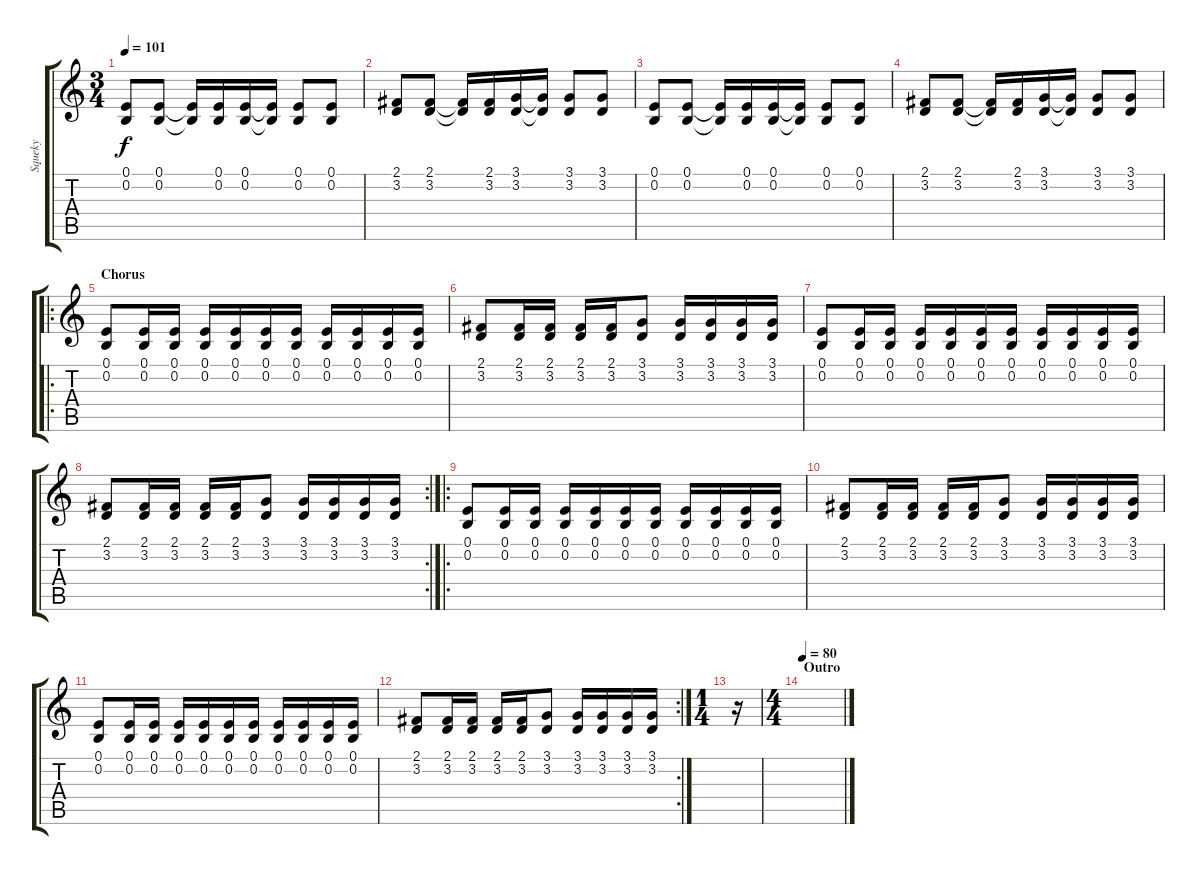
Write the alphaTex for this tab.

\track ("Squeky" "Squeky") {instrument churchorgan}
\staff {score tabs}
\tuning (E4 B3 G3 D3 A2 E2) {hide}
\ts (3 4)
\tempo 101
\clef g2
\ks c
(0.1 0.2).8{dy f} (0.1 0.2).8 (0.1{t} 0.2{t}).16 (0.1 0.2).16 (0.1 0.2).16 (0.1{t} 0.2{t}).16 (0.1 0.2).8 (0.1 0.2).8 |
(2.1 3.2).8 (2.1 3.2).8 (2.1{t} 3.2{t}).16 (2.1 3.2).16 (3.1 3.2).16 (3.1{t} 3.2{t}).16 (3.1 3.2).8 (3.1 3.2).8 |
(0.1 0.2).8 (0.1 0.2).8 (0.1{t} 0.2{t}).16 (0.1 0.2).16 (0.1 0.2).16 (0.1{t} 0.2{t}).16 (0.1 0.2).8 (0.1 0.2).8 |
(2.1 3.2).8 (2.1 3.2).8 (2.1{t} 3.2{t}).16 (2.1 3.2).16 (3.1 3.2).16 (3.1{t} 3.2{t}).16 (3.1 3.2).8 (3.1 3.2).8 |
\ro
\section ("" "Chorus")
(0.1 0.2).8{volume 16} (0.1 0.2).16 (0.1 0.2).16 (0.1 0.2).16 (0.1 0.2).16 (0.1 0.2).16 (0.1 0.2).16 (0.1 0.2).16 (0.1 0.2).16 (0.1 0.2).16 (0.1 0.2).16 |
(2.1 3.2).8 (2.1 3.2).16 (2.1 3.2).16 (2.1 3.2).16 (2.1 3.2).16 (3.1 3.2).8 (3.1 3.2).16 (3.1 3.2).16 (3.1 3.2).16 (3.1 3.2).16 |
\section ("" "")
(0.1 0.2).8 (0.1 0.2).16 (0.1 0.2).16 (0.1 0.2).16 (0.1 0.2).16 (0.1 0.2).16 (0.1 0.2).16 (0.1 0.2).16 (0.1 0.2).16 (0.1 0.2).16 (0.1 0.2).16 |
\rc 2
(2.1 3.2).8 (2.1 3.2).16 (2.1 3.2).16 (2.1 3.2).16 (2.1 3.2).16 (3.1 3.2).8 (3.1 3.2).16 (3.1 3.2).16 (3.1 3.2).16 (3.1 3.2).16 |
\ro
(0.1 0.2).8{volume 16} (0.1 0.2).16 (0.1 0.2).16 (0.1 0.2).16 (0.1 0.2).16 (0.1 0.2).16 (0.1 0.2).16 (0.1 0.2).16 (0.1 0.2).16 (0.1 0.2).16 (0.1 0.2).16 |
(2.1 3.2).8 (2.1 3.2).16 (2.1 3.2).16 (2.1 3.2).16 (2.1 3.2).16 (3.1 3.2).8 (3.1 3.2).16 (3.1 3.2).16 (3.1 3.2).16 (3.1 3.2).16 |
(0.1 0.2).8 (0.1 0.2).16 (0.1 0.2).16 (0.1 0.2).16 (0.1 0.2).16 (0.1 0.2).16 (0.1 0.2).16 (0.1 0.2).16 (0.1 0.2).16 (0.1 0.2).16 (0.1 0.2).16 |
\rc 2
(2.1 3.2).8 (2.1 3.2).16 (2.1 3.2).16 (2.1 3.2).16 (2.1 3.2).16 (3.1 3.2).8 (3.1 3.2).16 (3.1 3.2).16 (3.1 3.2).16 (3.1 3.2).16 |
\ts (1 4)
r.16 |
\ts (4 4)
\section ("" "Outro")
\tempo 80
